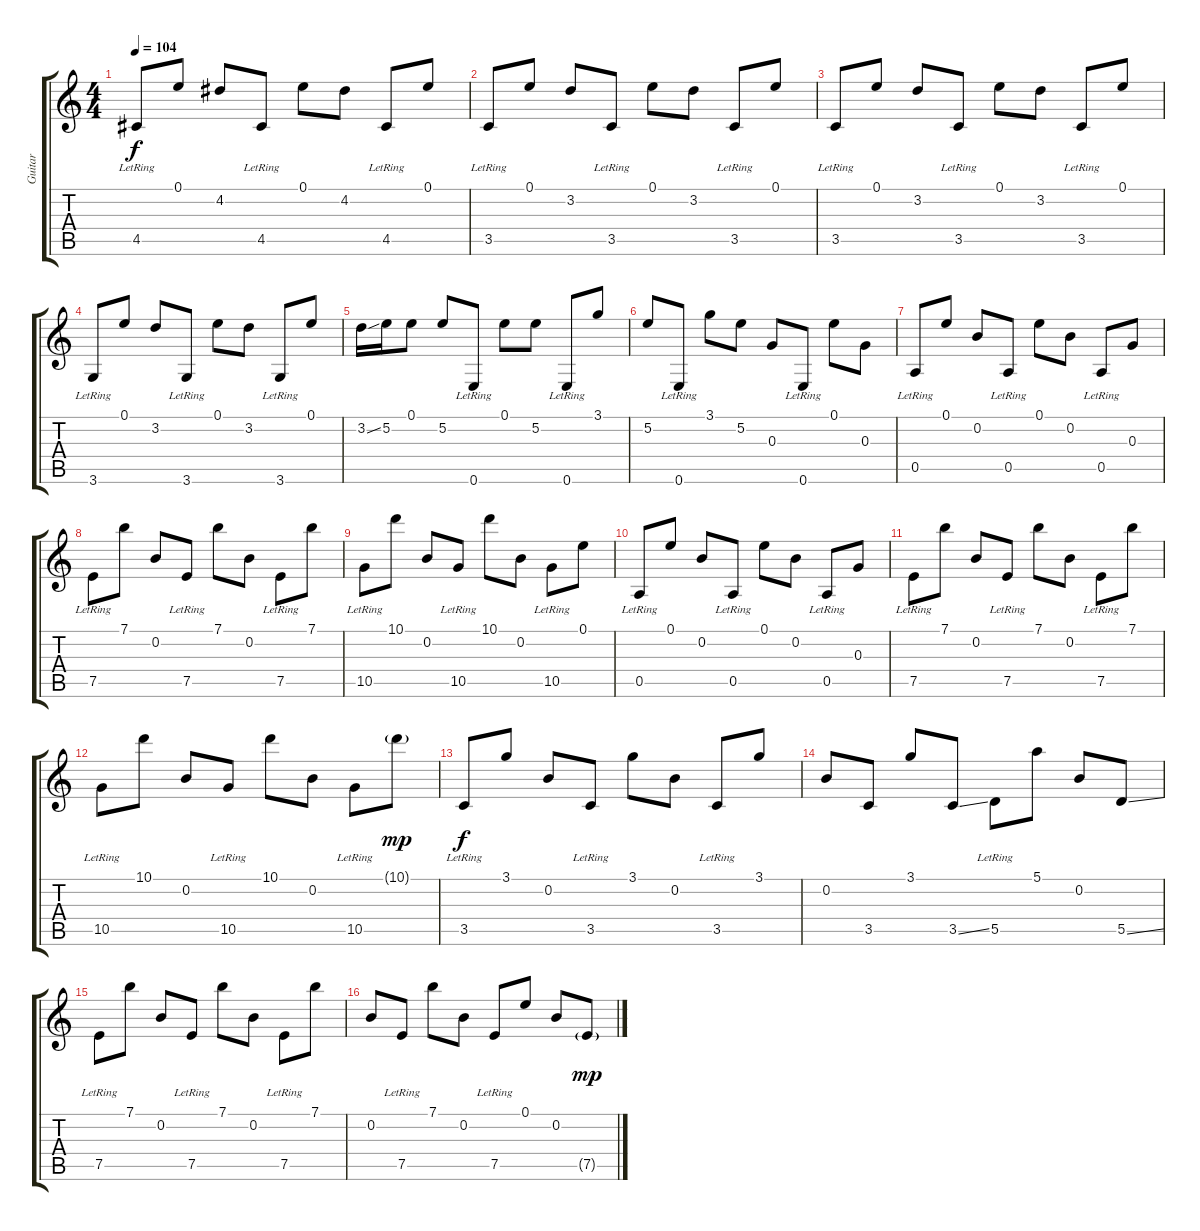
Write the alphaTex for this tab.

\track ("Guitar" "Guitar") {instrument overdrivenguitar}
\staff {score tabs}
\tuning (E4 B3 G3 D3 A2 E2) {hide}
\ts (4 4)
\tempo 104
\clef g2
\ks c
4.5{lr}.8{dy f} 0.1.8 4.2.8 4.5{lr}.8 0.1.8 4.2.8 4.5{lr}.8 0.1.8 |
3.5{lr}.8 0.1.8 3.2.8 3.5{lr}.8 0.1.8 3.2.8 3.5{lr}.8 0.1.8 |
3.5{lr}.8 0.1.8 3.2.8 3.5{lr}.8 0.1.8 3.2.8 3.5{lr}.8 0.1.8 |
3.6{lr}.8 0.1.8 3.2.8 3.6{lr}.8 0.1.8 3.2.8 3.6{lr}.8 0.1.8 |
3.2{ss}.16 5.2.16 0.1.8 5.2.8 0.6{lr}.8 0.1.8 5.2.8 0.6{lr}.8 3.1.8 |
5.2.8 0.6{lr}.8 3.1.8 5.2.8 0.3.8 0.6{lr}.8 0.1.8 0.3.8 |
0.5{lr}.8 0.1.8 0.2.8 0.5{lr}.8 0.1.8 0.2.8 0.5{lr}.8 0.3.8 |
7.5{lr}.8 7.1.8 0.2.8 7.5{lr}.8 7.1.8 0.2.8 7.5{lr}.8 7.1.8 |
10.5{lr}.8 10.1.8 0.2.8 10.5{lr}.8 10.1.8 0.2.8 10.5{lr}.8 0.1.8 |
0.5{lr}.8 0.1.8 0.2.8 0.5{lr}.8 0.1.8 0.2.8 0.5{lr}.8 0.3.8 |
7.5{lr}.8 7.1.8 0.2.8 7.5{lr}.8 7.1.8 0.2.8 7.5{lr}.8 7.1.8 |
10.5{lr}.8 10.1.8 0.2.8 10.5{lr}.8 10.1.8 0.2.8 10.5{lr}.8 10.1{g}.8{dy mp} |
3.5{lr}.8{dy f} 3.1.8 0.2.8 3.5{lr}.8 3.1.8 0.2.8 3.5{lr}.8 3.1.8 |
0.2.8 3.5.8 3.1.8 3.5{ss}.8 5.5{lr}.8 5.1.8 0.2.8 5.5{ss}.8 |
7.5{lr}.8 7.1.8 0.2.8 7.5{lr}.8 7.1.8 0.2.8 7.5{lr}.8 7.1.8 |
0.2.8 7.5{lr}.8 7.1.8 0.2.8 7.5{lr}.8 0.1.8 0.2.8 7.5{ss g}.8{dy mp}
